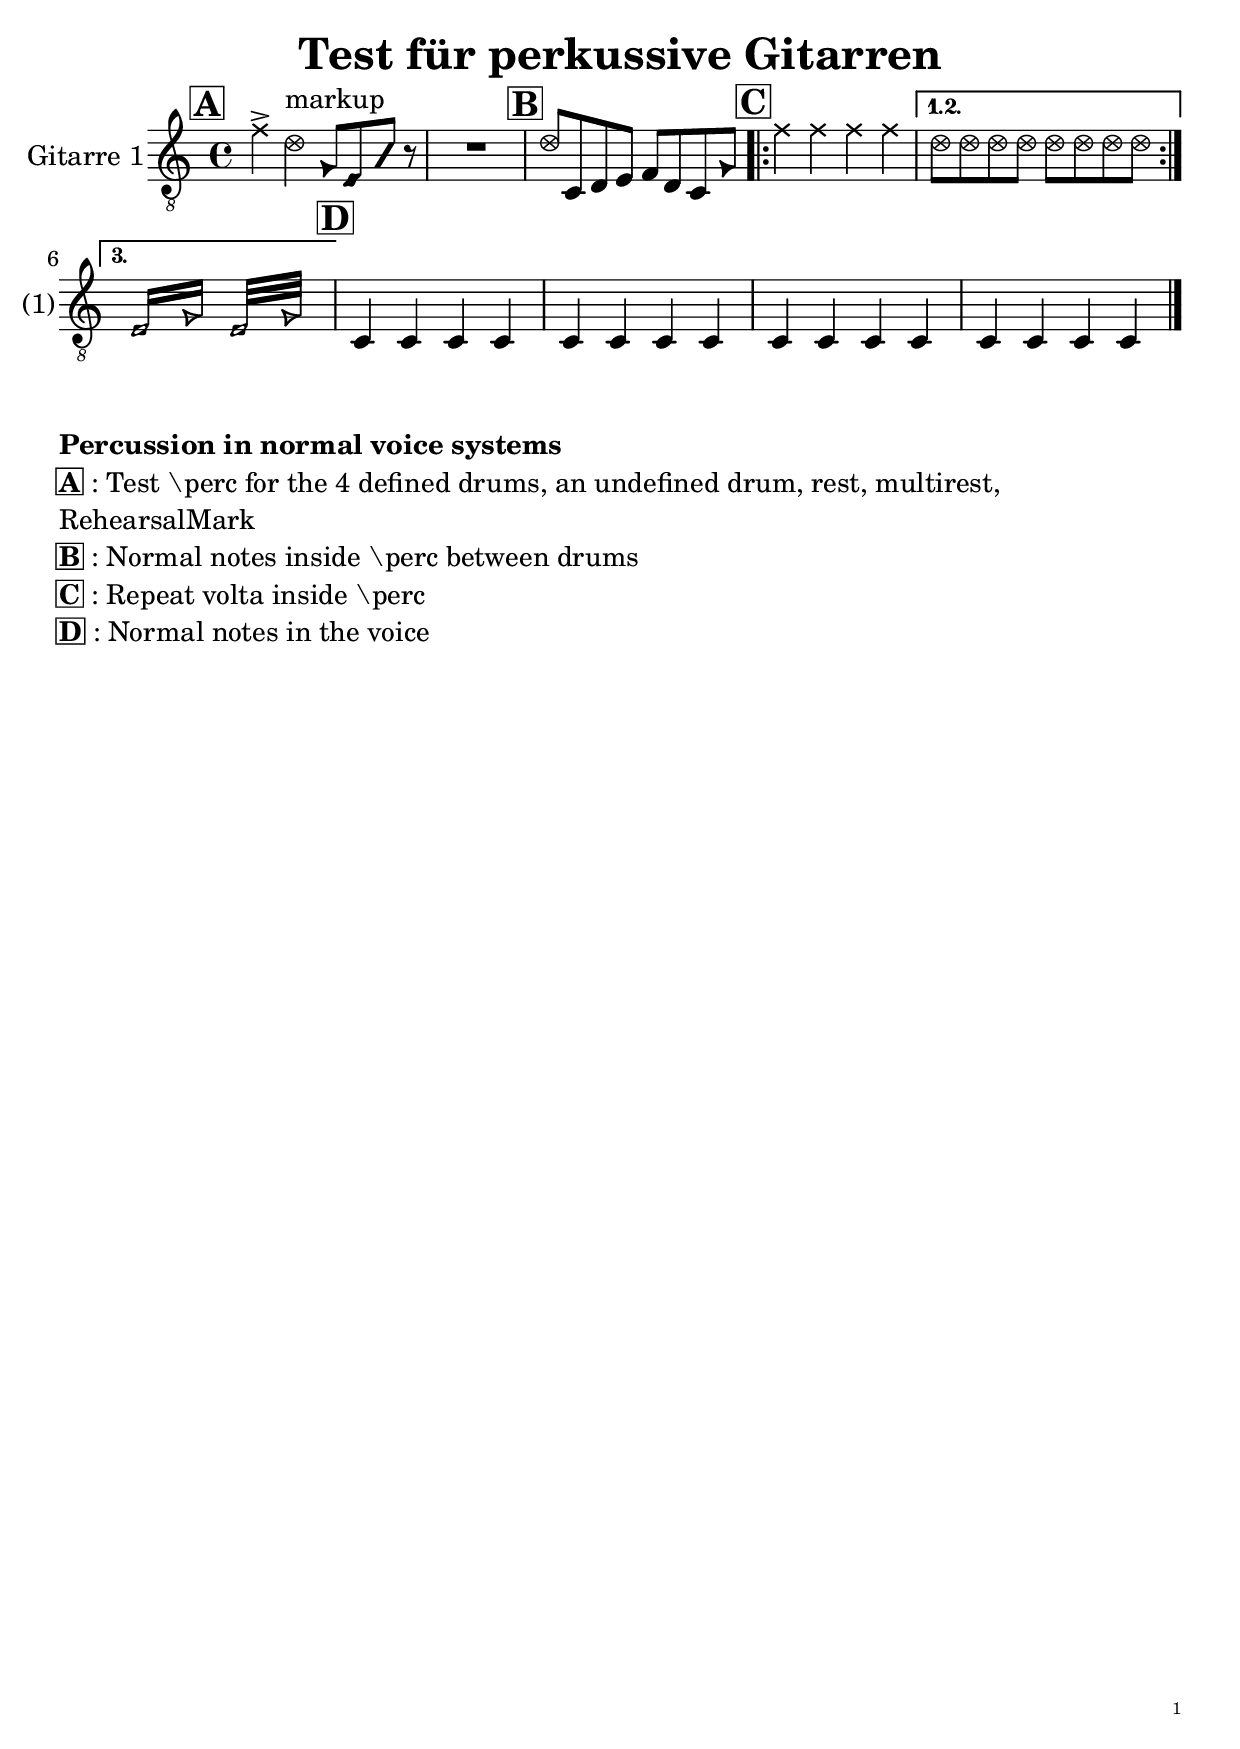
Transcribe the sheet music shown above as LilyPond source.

% © CC-BY-SA 4.0 Bjørn Bäuchle, see file LICENSE

\version "2.24.3"

% © CC-BY-SA 4.0 Bjørn Bäuchle, see file LICENSE

%{
  Head definitions for GOMP lilypond files.
%}

\version "2.24.3"
\include "articulate.ly"

#(if (defined? 'HEAD_LY_ALREADY_INCLUDED)
  (ly:warning "head.ly has already been included, crossing fingers!")
)
#(define HEAD_LY_ALREADY_INCLUDED #t)

% make includes relative for this file (and set it to default at the end):
#(begin
  (define includes_are_relative (ly:get-option 'relative-includes))
  (ly:set-option 'relative-includes #t)
  (ly:debug (ly:command-line-code))
  (ly:debug (ly:command-line-options))
  (use-modules (guile-user))
  ; sets showAlle to true, except when disabled on command line.
  ; then, sets showPart, showEins etc to that value, except defined differently on command line.
  ; then, sets hasEins etc to false.
  ; Also reads gitver, lilyver and makeMidi from command line.

  (define gitver   (if (defined? 'gitver  ) gitver   ""))
  (define lilyver  (if (defined? 'lilyver ) lilyver  ""))
  (define makeMidi (if (defined? 'makeMidi) makeMidi #f))
  (define showAlle (if (defined? 'showAlle) showAlle #t))
  (define showPart (if (defined? 'showPart) showPart showAlle))
  (define showEins (if (defined? 'showEins) showEins showAlle)) (define hasEins #f)
  (define showZwei (if (defined? 'showZwei) showZwei showAlle)) (define hasZwei #f)
  (define showDrei (if (defined? 'showDrei) showDrei showAlle)) (define hasDrei #f)
  (define showVier (if (defined? 'showVier) showVier showAlle)) (define hasVier #f)
  (define showBass (if (defined? 'showBass) showBass showAlle)) (define hasBass #f)
  (define showRyth (if (defined? 'showRyth) showRyth showAlle)) (define hasRyth #f)
  (define showDrum (if (defined? 'showDrum) showDrum showAlle)) (define hasDrum #f)
  (define showOkta (if (defined? 'showOkta) showOkta showAlle)) (define hasOkta #f)
  (define showElec (if (defined? 'showElec) showElec showAlle)) (define hasElec #f)
  (define showQuer (if (defined? 'showQuer) showQuer showAlle)) (define hasQuer #f)
  (define showSaxo (if (defined? 'showSaxo) showSaxo showAlle)) (define hasSaxo #f)
  (define showSaxb (if (defined? 'showSaxb) showSaxb showAlle)) (define hasSaxb #f)
  (define showMast (if (defined? 'showMast) showMast showAlle)) (define hasMast #f)
  (if (defined? 'mypapersize) (set-default-paper-size mypapersize))

  (ly:debug (string-append "git version: " gitver))
  (ly:debug (string-append "lily version: " lilyver))
  (ly:debug (if makeMidi "makeMidi" "make no Midi"))
  (ly:debug (if showAlle "showAlle" "show no Alle"))
  (ly:debug (if showPart "showPart" "show no Part"))
  (ly:debug (if showEins "showEins" "show no Eins"))
  (ly:debug (if showZwei "showZwei" "show no Zwei"))
  (ly:debug (if showDrei "showDrei" "show no Drei"))
  (ly:debug (if showVier "showVier" "show no Vier"))
  (ly:debug (if showRyth "showRyth" "show no Ryth"))
  (ly:debug (if showBass "showBass" "show no Bass"))
  (ly:debug (if showDrum "showDrum" "show no Drum"))
  (ly:debug (if showOkta "showOkta" "show no Okta"))
  (ly:debug (if showElec "showElec" "show no Elec"))
  (ly:debug (if showQuer "showQuer" "show no Quer"))
  (ly:debug (if showSaxo "showSaxo" "show no Saxo"))
  (ly:debug (if showSaxb "showSaxb" "show no Saxb"))
  (ly:debug (if showMast "showMast" "show no Mast"))

  ; Wir definieren für alle Instrumente eine *S*timme. Diese Variablen werden in stimmen.ly in Scores gepackt.
  (define gitDiviS #{#})
  (define gitEinsS #{#})
  (define gitZweiS #{#})
  (define gitDreiS #{#})
  (define gitVierS #{#})
  (define gitBassS #{#})
  (define gitOktaS #{#})
  (define gitElecS #{#})
  (define gitRythS #{#})
  (define querFltS #{#})
  (define saxAltAS #{#})
  (define saxAltBS #{#})
  (define percussS #{#})
  (define masterRS #{#})
  (define masterLS #{#})

  (define layout_variable #{#})
  (ly:set-option 'relative-includes includes_are_relative)
)

%{
  Provides \namedSpan "text" ly:music which sets a sequence of music
  into some kind of spanners which have a given name.

  PROBLEM: Currently, this works with Staff.ottavation, but that means
  it is neither nestable nor does it go together with, well, ottavation.
%}

#(if (defined? 'SPANS_LY_ALREADY_INCLUDED)
 (ly:warning "spans.ly has already been included, crossing fingers!")
)
#(define SPANS_LY_ALREADY_INCLUDED #t)

namedSpan = #(define-music-function
  (parser location name musix)
  (string? ly:music?)
  #{
    \ottava #0
    \set Staff.ottavation = #name
    #musix
    \ottava #0
  #}
)

% © CC-BY-SA 4.0 Bjørn Bäuchle, see file LICENSE

%{
  Provides
    \divisi yield voiceIndex normal additional
    \unMarkedDivisi yield normal additional
    \diviMark voiceIndex music
%}

#(if (defined? 'DIVISI_LY_ALREADY_INCLUDED)
 (ly:warning "divisi.ly has already been included, crossing fingers!")
)
#(define DIVISI_LY_ALREADY_INCLUDED #t)

$(if (not (defined? 'SPANS_LY_ALREADY_INCLUDED))
  (ly:error "spans.ly must be included before divisi.ly")
)

% Starts a divisi section. If we don't need to $yield to another voice,
% the second voice is out into the diviGit Staff, and if there is more
% than one voice in total "(> alls 1)", there will be a diviMark with
% the given voiceIndex on it.
%TODO: This always writes the upper voice into diviGit; I'd like to
% configure that (but that makes the interface even longer)
% voiceIndex is used for \diviMark; if negative then no mark is shown.
% MIDI output will never end in diviGit.
divisi = #(define-music-function
  (yield voiceIndex normal additional)
  (boolean? number? ly:music? ly:music?)
  (if (or yield makeMidi)
    (namedSpan "divisi" ; we'll assume that this is always for a normal guitar, thus no middleCPos given.
      (make-simultaneous-music (list
        additional
        (make-music 'VoiceSeparator)
        normal
      ))
    )
    (make-simultaneous-music (list
      normal
      (make-music 'ContextSpeccedMusic
        'property-operations '()
        'context-id "diviGit"
        'context-type 'Staff
        'element (make-sequential-music (list
          (make-music 'StaffSpanEvent 'span-direction -1)
          (if (and (>= voiceIndex 0) (> alls 1))
            (diviMark voiceIndex additional)
            additional
          )
          (make-music 'StaffSpanEvent 'span-direction 1)
        ))
      )
    ))
  )
)

% like divisi, but never write a diviMark.
unMarkedDivisi = #(define-music-function
  (yield normal additional)
  (boolean? ly:music? ly:music?)
  (divisi yield -1 normal additional)
)

#(define (first-mark textscriptevent music)
  (let ((musicType (ly:music-property music 'name))
        (elementList (ly:music-property music 'elements))
        (elementItem (ly:music-property music 'element))
       )
    ; we set the appropriate property of music and then output music at the
    ; end.
    (ly:debug "<first-mark ~a>" musicType)
    ; chords: add TextScriptEvent into 'elements
    (if (eq? musicType 'EventChord)
      (ly:music-set-property! music 'elements
        (cons textscriptevent elementList)
      )
    ; anything that has an 'element. This must be checked before 'elements,
    ; because \repeat has its body as 'element, but its alternatives as
    ; 'elements. We don't want to mark the latter ones.
    (if (not (null? elementItem))
      ; e.g. RelativeOctaveMusic, Repeats
      (ly:music-set-property! music 'element
        (first-mark textscriptevent elementItem)
      )
    ; anything that's not EventChord, doesn't have 'element, but has 'elements.
    ; this is e.g. SequentialMusic.
    (if (not (null? elementList))
      (ly:music-set-property! music 'elements
        (cons
          (first-mark textscriptevent (car elementList))
          (cdr elementList)
        )
      )
    ; all others: this will be NoteEvent, RestEvent, MultiMeasureRestMusic.
    ; simply add the TextScriptEvent
    (ly:music-set-property! music 'articulations
      ; this will be NoteEvent, RestEvent, MultiMeasureRestMusic etc.
      (cons textscriptevent (ly:music-property music 'articulations))
    )))) ; end ifs
    music
  )
)

% adds a mark to the first note or chord in the given music object.
% (prepares the text mark and calls first-mark with it)
#(define (firstMark markDir markText music)
  (first-mark
    (make-music
      'TextScriptEvent
      'direction markDir
      'text markText)
    music
  )
)

% Adds a voice mark to the first note-like item in the given music.
% we accept voiceIndex 0 through 5, with all else giving a filled
% triangle.
diviMark = #(define-music-function
  (voiceIndex note)
  (number? ly:music?)
  (begin
    (if (eq? voiceIndex 0) (firstMark +1 (markup #:triangle #f) note)
    (if (eq? voiceIndex 1) (firstMark +1 (markup #:box    "1") note)
    (if (eq? voiceIndex 2) (firstMark -1 (markup #:box    "2") note)
    (if (eq? voiceIndex 3) (firstMark +1 (markup #:circle "3") note)
    (if (eq? voiceIndex 4) (firstMark -1 (markup #:circle "4") note)
    (if (eq? voiceIndex 5) (firstMark -1 (markup #:scale '(1 . -1) #:triangle #f) note)
                           (firstMark -1 (markup #:triangle #t) note)
    ))))))
  )
)


% © CC-BY-SA 4.0 Bjørn Bäuchle, see file LICENSE

%{
  Provides
    \solo N? music
%}

#(if (defined? 'SOLO_LY_ALREADY_INCLUDED)
 (ly:warning "solo.ly has already been included, crossing fingers!")
)
#(define SOLO_LY_ALREADY_INCLUDED #t)

$(if (not (defined? 'SPANS_LY_ALREADY_INCLUDED))
  (ly:error "spans.ly must be included before solo.ly")
)

solo = #(define-music-function
  (middleCPos musix)
  ((number? 1) ly:music?)
  (namedSpan "Solo" middleCPos musix)
)

% © CC-BY-SA 4.0 Bjørn Bäuchle, see file LICENSE

%{
  Provides
    \bassAchtva (as markup)
    \bassAchtvaExplain (also markup)
    \bassTacet music
%}

#(if (defined? 'BASS_IN_GUITAR_LY_ALREADY_INCLUDED)
 (ly:warning "bass_in_guitar.ly has already been included, crossing fingers!")
)
#(define BASS_IN_GUITAR_LY_ALREADY_INCLUDED #t)

$(if (not (defined? 'SPANS_LY_ALREADY_INCLUDED))
  (ly:error "spans.ly must be included before bass_in_guitar.ly")
)

bassAchtva = \markup { \musicglyph #"pedal.*" }
#(define-markup-command
  (bassAchtvaExplain layout props maybe)
  (boolean?)
  (if maybe
  (interpret-markup layout props #{
    \markup { \musicglyph #"pedal.*": Bassgitarre 1 Oktave höher }
  #})
  (interpret-markup layout props #{ "" #})
  )
)

bassTacet = #(define-music-function
  (parser location musix)
  (ly:music?)
  #{ \namedSpan "Bass tacet" #musix #}
)


\include "percussion_helpers.ly"
% © CC-BY-SA 4.0 Bjørn Bäuchle, see file LICENSE

%{
  Provides
    \straight N? music
%}

#(if (defined? 'STRAIGHT_LY_ALREADY_INCLUDED)
 (ly:warning "straight.ly has already been included, crossing fingers!")
)
#(define STRAIGHT_LY_ALREADY_INCLUDED #t)

$(if (not (defined? 'SPANS_LY_ALREADY_INCLUDED))
  (ly:error "spans.ly must be included before straight.ly")
)

straight = #(define-music-function
  (middleCPos musix)
  ((number? 1) ly:music?)
  (namedSpan "Straight" middleCPos musix)
)


hasEins = ##t
% © CC-BY-SA 4.0 Bjørn Bäuchle, see file LICENSE

#(begin
  (define (count-if lst)
    (if (null? lst) 0 (+ (if (car lst) 1 0) (count-if (cdr lst))))
  )
  (define gits (count-if (list hasEins hasZwei hasDrei hasVier hasRyth)))
  (define oths (count-if (list hasBass hasDrum hasOkta hasElec hasQuer hasSaxo hasSaxb hasMast)))
  (define alls (count-if (list
    (and showEins hasEins)
    (and showZwei hasZwei)
    (and showDrei hasDrei)
    (and showVier hasVier)
    (and showBass hasBass)
    (and showRyth hasRyth)
    (and showDrum hasDrum)
    (and showOkta hasOkta)
    (and showElec hasElec)
    (and showQuer hasQuer)
    (and showSaxo hasSaxo)
    (and showSaxb hasSaxb)
    (and showMast hasMast)
  )))
  (define showEins (if hasEins showEins #f))
  (define showZwei (if hasZwei showZwei #f))
  (define showDrei (if hasDrei showDrei #f))
  (define showVier (if hasVier showVier #f))
  (define showBass (if hasBass showBass #f))
  (define showRyth (if hasRyth showRyth #f))
  (define showDrum (if hasDrum showDrum #f))
  (define showOkta (if hasOkta showOkta #f))
  (define showElec (if hasElec showElec #f))
  (define showQuer (if hasQuer showQuer #f))
  (define showSaxo (if hasSaxo showSaxo #f))
  (define showSaxb (if hasSaxb showSaxb #f))
  (define showMast (if hasMast showMast #f))

  (ly:debug (string-append "Alls: " (number->string alls)))
  (ly:debug (string-append "Gits: " (number->string gits)))
  (ly:debug (string-append "Oths: " (number->string oths)))
  (ly:debug (string-append (if hasEins "hasEins;     " "has no Eins; ") (if showEins "showEins" "show no Eins")))
  (ly:debug (string-append (if hasZwei "hasZwei;     " "has no Zwei; ") (if showZwei "showZwei" "show no Zwei")))
  (ly:debug (string-append (if hasDrei "hasDrei;     " "has no Drei; ") (if showDrei "showDrei" "show no Drei")))
  (ly:debug (string-append (if hasVier "hasVier;     " "has no Vier; ") (if showVier "showVier" "show no Vier")))
  (ly:debug (string-append (if hasBass "hasBass;     " "has no Bass; ") (if showBass "showBass" "show no Bass")))
  (ly:debug (string-append (if hasRyth "hasRyth;     " "has no Ryth; ") (if showRyth "showRyth" "show no Ryth")))
  (ly:debug (string-append (if hasDrum "hasDrum;     " "has no Drum; ") (if showDrum "showDrum" "show no Drum")))
  (ly:debug (string-append (if hasOkta "hasOkta;     " "has no Okta; ") (if showOkta "showOkta" "show no Okta")))
  (ly:debug (string-append (if hasElec "hasElec;     " "has no Elec; ") (if showElec "showElec" "show no Elec")))
  (ly:debug (string-append (if hasQuer "hasQuer;     " "has no Quer; ") (if showQuer "showQuer" "show no Quer")))
  (ly:debug (string-append (if hasSaxo "hasSaxo;     " "has no Saxo; ") (if showSaxo "showSaxo" "show no Saxo")))
  (ly:debug (string-append (if hasSaxb "hasSaxb;     " "has no Saxb; ") (if showSaxb "showSaxb" "show no Saxb")))
  (ly:debug (string-append (if hasMast "hasMast;     " "has no Mast; ") (if showMast "showMast" "show no Mast")))

  (define (append-if old doit suffix) (if doit (string-append old suffix) old))
  (define instruments "Gitarrenorchester")
  ; if mehr, then whatever comes next is at least the second word and needs a comma before it.
  (define mehr #f)
  (define instruments (append-if instruments (> oths 0) " mit ")) ; no comma at beginning...
  (define instruments (append-if instruments hasBass    "Bass"))
  (define mehr (or hasBass mehr))
  (define instruments (append-if instruments (and hasDrum mehr) ", "))
  (define instruments (append-if instruments hasDrum "Percussion"))
  (define mehr (or hasDrum mehr))
  (define instruments (append-if instruments (and hasOkta mehr) ", "))
  (define instruments (append-if instruments hasOkta "Oktavgitarren"))
  (define mehr (or hasOkta mehr))
  (define instruments (append-if instruments (and hasElec mehr) ", "))
  (define instruments (append-if instruments hasElec "E-Gitarre"))
  (define mehr (or hasElec mehr))
  (define instruments (append-if instruments (and hasQuer mehr) ", "))
  (define instruments (append-if instruments hasQuer "Querflöte"))
  (define mehr (or hasQuer mehr))
  (define someSax (or hasSaxo hasSaxb))
  (define instruments (append-if instruments (and someSax mehr) ", "))
  (define instruments (append-if instruments someSax "Saxophon"))
  (define instruments (append-if instruments (and hasSaxo hasSaxb) "e")) ; plural for multiple Sax
  (define mehr (or someSax mehr))
  (define instruments (append-if instruments (and hasMast mehr) ", "))
  (define instruments (append-if instruments      hasMast       "Klavier"))
  (define instruments (append-if instruments (> (+ oths gits) alls) " (Auszug)"))
  (ly:message (string-append "Instruments: " instruments))

  (define is-part (and showPart (= (+ oths gits) alls)))
  (define auszug (if is-part "Partitur" ""))
  (define auszug (append-if auszug (and (not is-part) showEins) "Git. 1 "))
  (define auszug (append-if auszug (and (not is-part) showZwei) "Git. 2 "))
  (define auszug (append-if auszug (and (not is-part) showDrei) "Git. 3 "))
  (define auszug (append-if auszug (and (not is-part) showVier) "Git. 4 "))
  (define auszug (append-if auszug (and (not is-part) showBass) "Bass "))
  (define auszug (append-if auszug (and (not is-part) showRyth) "Rythm "))
  (define auszug (append-if auszug (and (not is-part) showDrum) "Percussion "))
  (define auszug (append-if auszug (and (not is-part) showOkta) "Oktavgitarre "))
  (define auszug (append-if auszug (and (not is-part) showElec) "E-Gitarre "))
  (define auszug (append-if auszug (and (not is-part) showQuer) "Querflöte "))
  (define auszug (append-if auszug (and (not is-part) showSaxo) "Saxophon "))
  (define auszug (append-if auszug (and (not is-part) showSaxb) "Saxophon Ⅱ "))
  (define auszug (append-if auszug (and (not is-part) showMast) "Klavier "))

  (define suffix "")
  (define suffix (append-if suffix makeMidi "_midi"))
  (define suffix (append-if suffix (and showPart (< (+ oths gits) alls)) "_p"))
  (define suffix (append-if suffix (and (not showAlle) showEins) "_1"))
  (define suffix (append-if suffix (and (not showAlle) showZwei) "_2"))
  (define suffix (append-if suffix (and (not showAlle) showDrei) "_3"))
  (define suffix (append-if suffix (and (not showAlle) showVier) "_4"))
  (define suffix (append-if suffix (and (not showAlle) showBass) "_b"))
  (define suffix (append-if suffix (and (not showAlle) showRyth) "_r"))
  (define suffix (append-if suffix (and (not showAlle) showDrum) "_d"))
  (define suffix (append-if suffix (and (not showAlle) showOkta) "_o"))
  (define suffix (append-if suffix (and (not showAlle) showElec) "_e"))
  (define suffix (append-if suffix (and (not showAlle) showQuer) "_q"))
  (define suffix (append-if suffix (and (not showAlle) showSaxo) "_s"))
  (define suffix (append-if suffix (and (not showAlle) showSaxb) "_sb"))
  (define suffix (append-if suffix (and (not showAlle) showMast) "_master"))
  (define suffix (if (> (string-length suffix) 0) (substring suffix 1) suffix))
)

#(set-global-staff-size 24)
\include "test-helper.ly"

#(define percTable '(
        (hihat cross #f 4)
        (snare xcircle #f 2)
        (hightom triangle #f -2)
        (lowtom diamond #f -4)
        ))

gitEinsS = \relative c {
  \perc \drummode { \mark\default hh4-> sn^\markup{markup} tomh8 toml cymr r R1 }
  \mark\default \perc { \drummode {sn8} c8 d e f d c \drummode {tomh8} }
  \mark\default \perc \drummode { \repeat volta 3 { \repeat unfold 4 hh4 } \alternative { \repeat unfold 8 sn8 { \repeat tremolo 4 { toml16 tomh } \repeat tremolo 8 { toml32 tomh } }}}
  \mark\default \repeat unfold 16 c4
  \fine
}

% © CC-BY-SA 4.0 Bjørn Bäuchle, see file LICENSE

%{
   Diese Datei macht aus ausgewählten Stimmen-Variablen (...S)
   Musiksystem-Variablen (...M)
%}

% © CC-BY-SA 4.0 Bjørn Bäuchle, see file LICENSE

%{
    baseNoteChord copies music and changes all chords (in the copy) to
    only the first note.
%}

\version "2.24.3"

#(if (defined? 'CHORDS_LY_ALREADY_INCLUDED)
  (ly:warning "chords.ly has already been included, crossing fingers!")
)
#(define CHORDS_LY_ALREADY_INCLUDED #t)

#(define (getFirstNoteFromChord chord-elements)
  (if (null? chord-elements)
    ; if the argument is empty, return an empty list.
    (list)
    ; if the argument is not empty:
    (if (eq? (ly:music-property (car chord-elements) 'name) 'NoteEvent)
      ; if the first item is a NoteEvent, return that
      (car chord-elements)
      ; if the first item is something else, recurse from the next element.
      (getFirstNoteFromChord (cdr chord-elements))
    ) ; end if is-NoteEvent
  ) ; end if is-null
) % getFirstNoteFromChord

#(define (getArticulationsFromChord chord-elements)
  (if (null? chord-elements)
    ; argument is empty? return empty list.
    (list)
    (if (eq? (ly:music-property (car chord-elements) 'name) 'NoteEvent)
      ; if NoteEvent: try next chord-elements element.
      (getArticulationsFromChord (cdr chord-elements))
      ; else (not NoteEvent): prepend this to the articulations from the rest
      ; of the list.
      (cond (car chord-elements) (getArticulationsFromChord (cdr chord-elements)))
    ) ; end if is-NoteEvent
  ) ; end if is-null
) % getArticulationsFromChord

#(define (stripChord chord)
  (let ((firstnote (getFirstNoteFromChord (ly:music-property chord 'elements))))
    (let ((articulation (getArticulationsFromChord (ly:music-property chord 'elements))))
      (if (not (null? articulation))
        ; if there is some articulation in the chord, set firstnote's articulations
        ; to that.
        (ly:music-set-property! firstnote 'articulations articulation)
      ) ; endif articulation is present
    ) ; let articulation
    ; firstnote has been extracted, its articulations set - now return that.
    firstnote
  ) ; let firstnote
) % stripChord

#(define (bnc music)
  (let ((musicType (ly:music-property music 'name)))
    (ly:debug "<bnc ~a>" musicType)
    (if (eq? musicType 'EventChord)
      ; chords are what really interest us, they need to be stripped.
      (stripChord music)
    (begin ; else: not EventChord - strip any chords nested underneath, but
           ; else, copy.
      (if (not (null? (ly:music-property music 'elements)))
        ; if there are elements, transform them all:
        (ly:music-set-property! music 'elements
          (map (lambda (x) (bnc x)) (ly:music-property music 'elements))
        )
        (ly:debug "Input ~a has no 'elements!" musicType)
      )
      (if (not (null? (ly:music-property music 'element)))
        ; if there is element, transform it:
        (ly:music-set-property! music 'element
          (bnc (ly:music-property music 'element))
        )
        (ly:debug "Input ~a has no 'element!" musicType)
      )
      ; in the end, output the possibly-changed sequence.
      music
      ) ; end else clause
    ) ; end if
  ) ; let musicType
) % bnc

baseNoteChord = #(define-music-function
  (parser location chordseq)
  (ly:music?)
  ; call bnc with a copy of chordseq, so that chordseq isn't changed.
  (bnc (ly:music-deep-copy chordseq))
) % baseNoteChord



#(define equivalent_length
  (if hasEins
    (ly:music-length gitEinsS)
  (if hasZwei
    (ly:music-length gitZweiS)
  (if hasDrei
    (ly:music-length gitDreiS)
  (if hasVier
    (ly:music-length gitVierS)
  (if hasMast
    (ly:music-length gitMastS)
    ; if we have neither of the above: what the f? But we'll probably not need
    ; gitDiviS then, either.
    (ly:music-length (make-sequential-music '()))
  )))))
)

#(define gitDiviS (make-music 'SkipEvent 'duration (make-duration-of-length equivalent_length)))

masterR = {
  \global
  \clef "G"
  \global
  \masterRS
}

masterL = {
  \global
  \clef "F"
  \global
  \masterLS
}

masterM = \new PianoStaff <<
  \set PianoStaff.instrumentName = "Master"
  \set PianoStaff.shortInstrumentName = "M"
  \new Staff = "masterRH" \masterR
  \new Staff = "masterLH" \masterL
>>

gitDiviM = { \new Staff = "diviGit" \with {
     \remove "Time_signature_engraver"
     \RemoveEmptyStaves
     \override VerticalAxisGroup.remove-first = ##t
     \hide Clef
     \clef "G_8"
     fontSize = #-4
     midiInstrument = #"acoustic guitar (nylon)"
     \override StaffSymbol.staff-space = #(magstep -4)
     \override StaffSymbol.thickness = #(magstep -4)
     \global
  } { \stopStaff \gitDiviS }
}

gitPercM = {
  \new DrumStaff = "percGit"  <<
    \global
    \new DrumVoice {
      \stopStaff
      \gitDiviS
    }
  >>
}

gitEinsM = \new Staff <<
  \new Voice {
    \set Staff.instrumentName = "Gitarre 1"
    \set Staff.shortInstrumentName = "(1)"
    \clef "G_8"
    \set Staff.midiInstrument = #"acoustic guitar (nylon)"
    \global
    \gitEinsS
  }
>>

gitZweiM = \new Staff <<
  \new Voice {
    \set Staff.instrumentName = "Gitarre 2"
    \set Staff.shortInstrumentName = "(2)"
    \clef "G_8"
    \set Staff.midiInstrument = #"acoustic guitar (nylon)"
    \global
    \gitZweiS
  }
>>

gitDreiM = \new Staff <<
  \new Voice {
    \set Staff.instrumentName = "Gitarre 3"
    \set Staff.shortInstrumentName = "(3)"
    \clef "G_8"
    \set Staff.midiInstrument = #"acoustic guitar (nylon)"
    \global
    \gitDreiS
  }
>>

gitVierM = \new Staff <<
  \new Voice {
    \set Staff.instrumentName = "Gitarre 4"
    \set Staff.shortInstrumentName = "(4)"
    \clef "G_8"
    \set Staff.midiInstrument = #"acoustic guitar (nylon)"
    \global
    \gitVierS
  }
>>

gitBassM = \new Staff <<
  \new Voice {
    \set Staff.instrumentName = "Bass"
    \set Staff.shortInstrumentName = "(B)"
    \clef "G_15"
    \set Staff.midiInstrument = #"acoustic guitar (nylon)"
    \global
    \gitBassS
  }
>>

chordNames = \new ChordNames {
  % the next two lines are basically \semiGermanChords, just the bass
  % note obeys the same rules as the chord name proper and is uppercase.
  \set chordRootNamer = #(chord-name->german-markup #f)
  \set chordNoteNamer = #(chord-name->german-markup #f)
  \set noChordSymbol = ##f
  \set chordChanges = ##t
  \set chordNameLowercaseMinor = ##t
  \set Staff.midiInstrument = #"acoustic guitar (nylon)"
  \global
  \gitRythS
}

chordRythm = \new Staff \with {
  \override StaffSymbol.line-count = #1
} <<
  \new Voice \with {
    \consists "Pitch_squash_engraver"
  } {
    \set Staff.instrumentName = "Rhythm"
    \set Staff.shortInstrumentName = "(R)"
    \clef percussion
    \global
    \improvisationOn
    \baseNoteChord \gitRythS
    \improvisationOff
  }
>>

gitRythM = <<
  \chordNames
  \chordRythm
>>

saxAltAM = \new Staff <<
  \new Voice {
    \set Staff.instrumentName = "Saxophon"
    \set Staff.shortInstrumentName = "(S)"
    \clef "G"
    \set Staff.midiInstrument = #"alto sax"
    \transposition es
    \transpose es c { \global }
    \saxAltAS
  }
>>

saxAltBM = \new Staff <<
  \new Voice {
    \set Staff.instrumentName = "Saxophon Ⅱ"
    \set Staff.shortInstrumentName = "(SⅡ)"
    \clef "G"
    \set Staff.midiInstrument = #"alto sax"
    \transposition es
    \transpose es c { \global }
    \saxAltBS
  }
>>

gitElecM = \new Staff <<
  \new Voice {
    \set Staff.instrumentName = "E-Gitarre"
    \set Staff.shortInstrumentName = "(E)"
    \clef "G_8"
    \set Staff.midiInstrument = #"overdriven guitar"
    \global
    \gitElecS
  }
>>

querFltM = \new Staff <<
  \new Voice {
    \set Staff.instrumentName = "Querflöte"
    \set Staff.shortInstrumentName = "(Q)"
    \clef "G"
    \set Staff.midiInstrument = #"flute"
    \global
    \querFltS
  }
>>

gitOktaM = \new Staff <<
  \new Voice {
    \set Staff.instrumentName = "Oktavgitarre"
    \set Staff.shortInstrumentName = "(O)"
    \clef "G"
    \set Staff.midiInstrument = #"acoustic guitar (nylon)"
    \global
    \gitOktaS
  }
>>

percussM = {
  \new DrumStaff \with {
    \override StaffSymbol.line-count = \percLines
    countPercentRepeats = ##t
    drumStyleTable = #(alist->hash-table percTable)
  }
  <<
    \global
    \set DrumStaff.instrumentName = "Drums"
    \set DrumStaff.shortInstrumentName = "(D)"
    \new DrumVoice \percussS
  >>
}

#(begin
  (ly:progress "\nVersion: ~a ~a\n" gitver lilyver)
  (ly:progress "Instruments: ~a\n" instruments)
  (ly:progress "Excerpt: ~a\n" auszug)
  (ly:progress "Suffix: ~a\n" suffix)
  (ly:progress "MIDI: ~a\n" (if makeMidi "ja" "nein"))
)


\book {
  \header {
    title = "Test für perkussive Gitarren"
  }
  \include "lilyparts/paper.ly"
  % © CC-BY-SA 4.0 Bjørn Bäuchle, see file LICENSE

%{
    Setzt den Inhalt der Variablen \music in je einen Score für Noten- und
    einen für MIDI-Eport.

    Diese Datei wird direkt in den \book {}-Block eingebunden.
%}

\bookOutputSuffix \suffix
% Noten:
\score {
  \unfoldRepeats \articulate <<
  \new GrandStaff <<
    \new StaffGroup <<
      #(if hasMast #{ \masterM #})
      #(if hasEins #{ \gitEinsM #})
      #(if hasZwei #{ \gitZweiM #})
      #(if hasDrei #{ \gitDreiM #})
      #(if hasVier #{ \gitVierM #})
      #(if hasBass #{ \gitBassM #})
      #(if hasRyth #{ \chordNames #})
      #(if hasDrum #{ \percussM #})
      #(if hasQuer #{ \querFltM #})
      #(if hasSaxo #{ \saxAltAM #})
      #(if hasSaxb #{ \saxAltBM #})
      #(if hasElec #{ \gitElecM #})
      #(if hasQuer #{ \gitOktaM #})
      \gitDiviM
      \gitPercM
    >>
  >>
  >>
  \midi {}
}

\score {
  <<
    #(if (and (= alls 1) showRyth) #{
      \set Score.rehearsalMarkFormatter = #format-mark-box-alphabet
    #})
    #(if showMast masterM)
    \new StaffGroup <<
      #(if showQuer querFltM)
      #(if showSaxo saxAltAM)
      #(if showSaxb saxAltBM)
      #(if showElec gitElecM)
      #(if showOkta gitOktaM)
    >>
    \new StaffGroup <<
      #(if showEins gitEinsM)
      #(if showZwei gitZweiM)
      #(if showDrei gitDreiM)
      #(if showVier gitVierM)
      \gitDiviM
      #(if showBass gitBassM)
      #(if showRyth gitRythM)
    >>
    \new StaffGroup <<
      #(if showDrum percussM)
    >>
  >>
  \layout {
    \layout_variable
  }
}

  \markuplist {
    \wordwrap-lines \bold { Percussion in normal voice systems }
    \wordwrap-lines { \bold\box{A}: Test "\perc" for the 4 defined drums, an undefined drum, rest, multirest, RehearsalMark }
    \wordwrap-lines { \bold\box{B}: Normal notes inside "\perc" between drums }
    \wordwrap-lines { \bold\box{C}: Repeat volta inside "\perc" }
    \wordwrap-lines { \bold\box{D}: Normal notes in the voice }
  }
}
